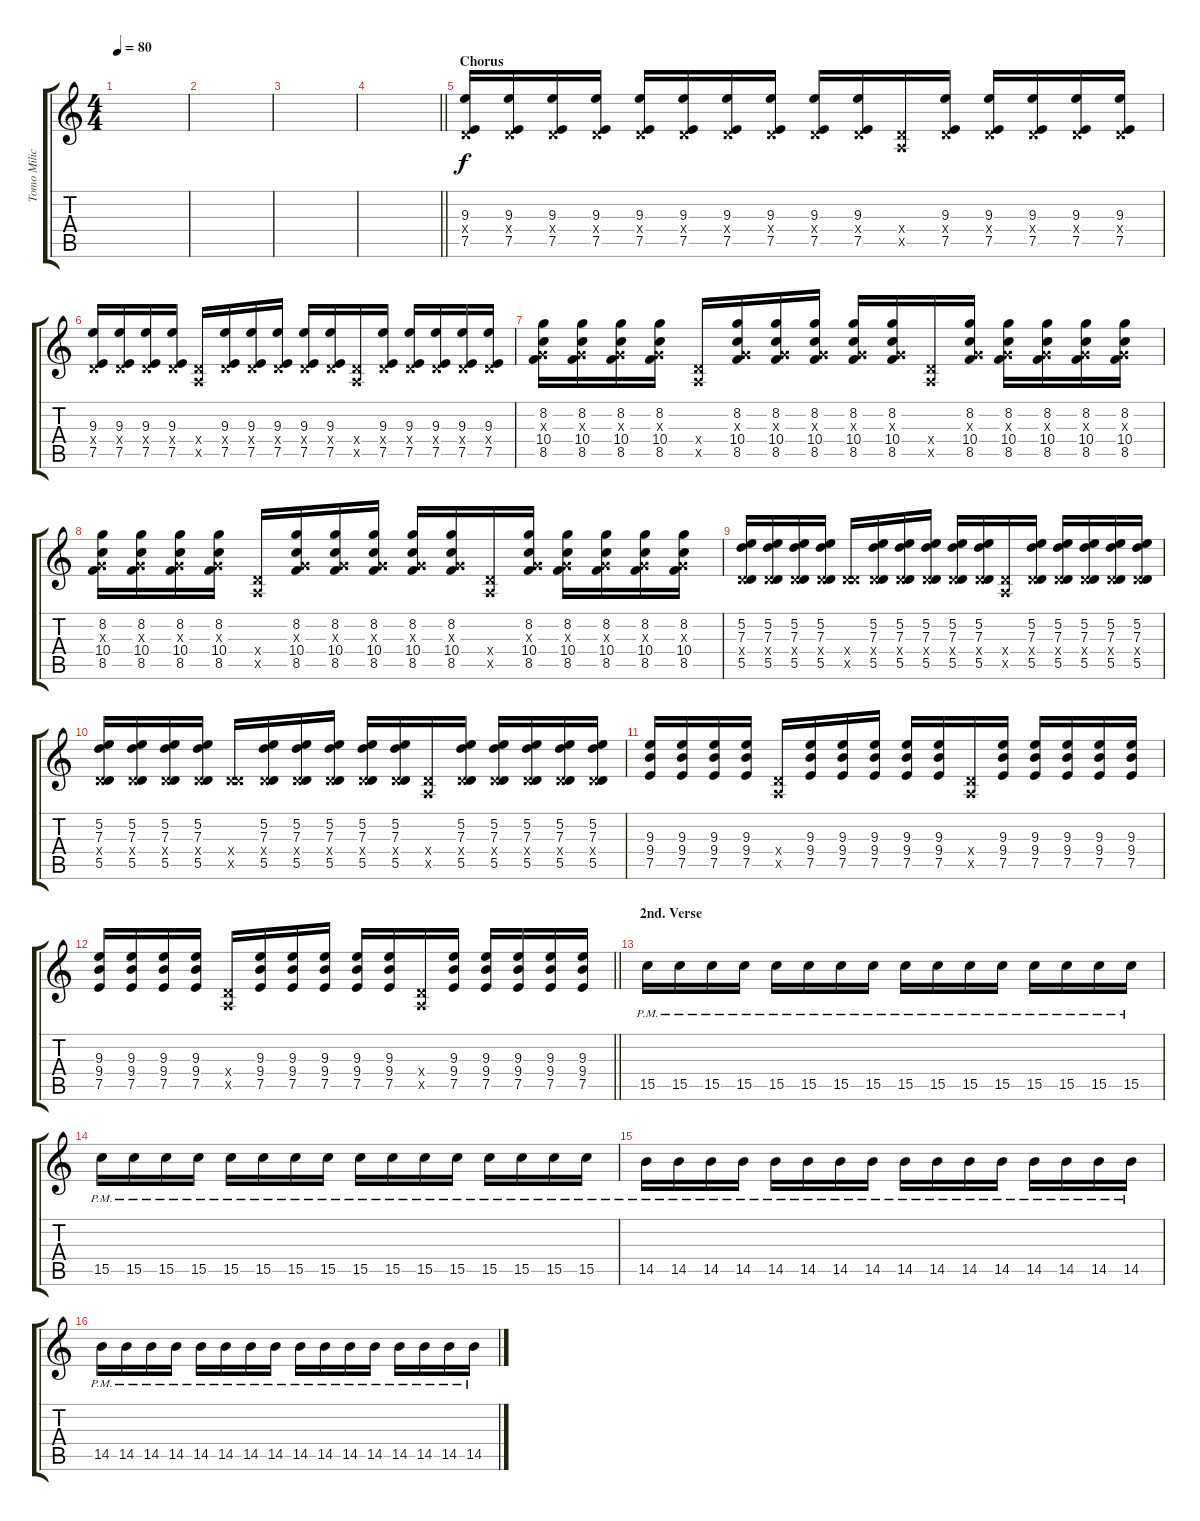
\track ("Tomo Milicevic - Guitar" "Tomo Milic") {instrument overdrivenguitar}
\staff {score tabs}
\tuning (E4 B3 G3 D3 A2 E2) {hide}
\ts (4 4)
\tempo 80
\clef g2
\ks c
|
|
|
\barLineRight lightlight
|
\section ("" "Chorus")
(9.3 0.4{x} 7.5).16 (9.3 0.4{x} 7.5).16 (9.3 0.4{x} 7.5).16 (9.3 0.4{x} 7.5).16 (9.3 0.4{x} 7.5).16 (9.3 0.4{x} 7.5).16 (9.3 0.4{x} 7.5).16 (9.3 0.4{x} 7.5).16 (9.3 0.4{x} 7.5).16 (9.3 0.4{x} 7.5).16 (0.4{x} 0.5{x}).16 (9.3 0.4{x} 7.5).16 (9.3 0.4{x} 7.5).16 (9.3 0.4{x} 7.5).16 (9.3 0.4{x} 7.5).16 (9.3 0.4{x} 7.5).16 |
(9.3 0.4{x} 7.5).16 (9.3 0.4{x} 7.5).16 (9.3 0.4{x} 7.5).16 (9.3 0.4{x} 7.5).16 (0.4{x} 0.5{x}).16 (9.3 0.4{x} 7.5).16 (9.3 0.4{x} 7.5).16 (9.3 0.4{x} 7.5).16 (9.3 0.4{x} 7.5).16 (9.3 0.4{x} 7.5).16 (0.4{x} 0.5{x}).16 (9.3 0.4{x} 7.5).16 (9.3 0.4{x} 7.5).16 (9.3 0.4{x} 7.5).16 (9.3 0.4{x} 7.5).16 (9.3 0.4{x} 7.5).16 |
(8.2 0.3{x} 10.4 8.5).16 (8.2 0.3{x} 10.4 8.5).16 (8.2 0.3{x} 10.4 8.5).16 (8.2 0.3{x} 10.4 8.5).16 (0.4{x} 0.5{x}).16 (8.2 0.3{x} 10.4 8.5).16 (8.2 0.3{x} 10.4 8.5).16 (8.2 0.3{x} 10.4 8.5).16 (8.2 0.3{x} 10.4 8.5).16 (8.2 0.3{x} 10.4 8.5).16 (0.4{x} 0.5{x}).16 (8.2 0.3{x} 10.4 8.5).16 (8.2 0.3{x} 10.4 8.5).16 (8.2 0.3{x} 10.4 8.5).16 (8.2 0.3{x} 10.4 8.5).16 (8.2 0.3{x} 10.4 8.5).16 |
(8.2 0.3{x} 10.4 8.5).16 (8.2 0.3{x} 10.4 8.5).16 (8.2 0.3{x} 10.4 8.5).16 (8.2 0.3{x} 10.4 8.5).16 (0.4{x} 0.5{x}).16 (8.2 0.3{x} 10.4 8.5).16 (8.2 0.3{x} 10.4 8.5).16 (8.2 0.3{x} 10.4 8.5).16 (8.2 0.3{x} 10.4 8.5).16 (8.2 0.3{x} 10.4 8.5).16 (0.4{x} 0.5{x}).16 (8.2 0.3{x} 10.4 8.5).16 (8.2 0.3{x} 10.4 8.5).16 (8.2 0.3{x} 10.4 8.5).16 (8.2 0.3{x} 10.4 8.5).16 (8.2 0.3{x} 10.4 8.5).16 |
(5.2 7.3 0.4{x} 5.5).16 (5.2 7.3 0.4{x} 5.5).16 (5.2 7.3 0.4{x} 5.5).16 (5.2 7.3 0.4{x} 5.5).16 (0.4{x} 5.5{x}).16 (5.2 7.3 0.4{x} 5.5).16 (5.2 7.3 0.4{x} 5.5).16 (5.2 7.3 0.4{x} 5.5).16 (5.2 7.3 0.4{x} 5.5).16 (5.2 7.3 0.4{x} 5.5).16 (0.4{x} 0.5{x}).16 (5.2 7.3 0.4{x} 5.5).16 (5.2 7.3 0.4{x} 5.5).16 (5.2 7.3 0.4{x} 5.5).16 (5.2 7.3 0.4{x} 5.5).16 (5.2 7.3 0.4{x} 5.5).16 |
(5.2 7.3 0.4{x} 5.5).16 (5.2 7.3 0.4{x} 5.5).16 (5.2 7.3 0.4{x} 5.5).16 (5.2 7.3 0.4{x} 5.5).16 (0.4{x} 5.5{x}).16 (5.2 7.3 0.4{x} 5.5).16 (5.2 7.3 0.4{x} 5.5).16 (5.2 7.3 0.4{x} 5.5).16 (5.2 7.3 0.4{x} 5.5).16 (5.2 7.3 0.4{x} 5.5).16 (0.4{x} 0.5{x}).16 (5.2 7.3 0.4{x} 5.5).16 (5.2 7.3 0.4{x} 5.5).16 (5.2 7.3 0.4{x} 5.5).16 (5.2 7.3 0.4{x} 5.5).16 (5.2 7.3 0.4{x} 5.5).16 |
(9.3 9.4 7.5).16 (9.3 9.4 7.5).16 (9.3 9.4 7.5).16 (9.3 9.4 7.5).16 (0.4{x} 0.5{x}).16 (9.3 9.4 7.5).16 (9.3 9.4 7.5).16 (9.3 9.4 7.5).16 (9.3 9.4 7.5).16 (9.3 9.4 7.5).16 (0.4{x} 0.5{x}).16 (9.3 9.4 7.5).16 (9.3 9.4 7.5).16 (9.3 9.4 7.5).16 (9.3 9.4 7.5).16 (9.3 9.4 7.5).16 |
\barLineRight lightlight
(9.3 9.4 7.5).16 (9.3 9.4 7.5).16 (9.3 9.4 7.5).16 (9.3 9.4 7.5).16 (0.4{x} 0.5{x}).16 (9.3 9.4 7.5).16 (9.3 9.4 7.5).16 (9.3 9.4 7.5).16 (9.3 9.4 7.5).16 (9.3 9.4 7.5).16 (0.4{x} 0.5{x}).16 (9.3 9.4 7.5).16 (9.3 9.4 7.5).16 (9.3 9.4 7.5).16 (9.3 9.4 7.5).16 (9.3 9.4 7.5).16 |
\section ("" "2nd. Verse")
15.5{pm}.16 15.5{pm}.16 15.5{pm}.16 15.5{pm}.16 15.5{pm}.16 15.5{pm}.16 15.5{pm}.16 15.5{pm}.16 15.5{pm}.16 15.5{pm}.16 15.5{pm}.16 15.5{pm}.16 15.5{pm}.16 15.5{pm}.16 15.5{pm}.16 15.5{pm}.16 |
15.5{pm}.16 15.5{pm}.16 15.5{pm}.16 15.5{pm}.16 15.5{pm}.16 15.5{pm}.16 15.5{pm}.16 15.5{pm}.16 15.5{pm}.16 15.5{pm}.16 15.5{pm}.16 15.5{pm}.16 15.5{pm}.16 15.5{pm}.16 15.5{pm}.16 15.5{pm}.16 |
14.5{pm}.16 14.5{pm}.16 14.5{pm}.16 14.5{pm}.16 14.5{pm}.16 14.5{pm}.16 14.5{pm}.16 14.5{pm}.16 14.5{pm}.16 14.5{pm}.16 14.5{pm}.16 14.5{pm}.16 14.5{pm}.16 14.5{pm}.16 14.5{pm}.16 14.5{pm}.16 |
14.5{pm}.16 14.5{pm}.16 14.5{pm}.16 14.5{pm}.16 14.5{pm}.16 14.5{pm}.16 14.5{pm}.16 14.5{pm}.16 14.5{pm}.16 14.5{pm}.16 14.5{pm}.16 14.5{pm}.16 14.5{pm}.16 14.5{pm}.16 14.5{pm}.16 14.5{pm}.16
